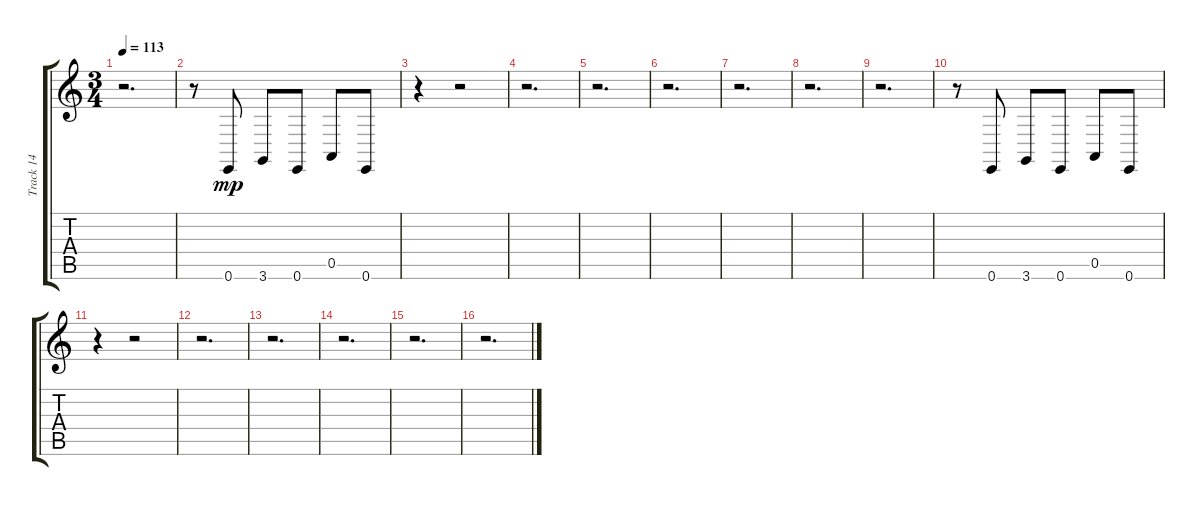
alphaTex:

\track ("Track 14" "Track 14") {instrument synthbrass2}
\staff {score tabs}
\tuning (E4 B3 G3 D3 A2 E2) {hide}
\ts (3 4)
\tempo 113
\clef g2
\ks c
r.2{d dy mp} |
r.8 0.6.8 3.6.8 0.6.8 0.5.8 0.6.8 |
r.4 r.2 |
r.2{d} |
r.2{d} |
r.2{d} |
r.2{d} |
r.2{d} |
r.2{d} |
r.8 0.6.8 3.6.8 0.6.8 0.5.8 0.6.8 |
r.4 r.2 |
r.2{d} |
r.2{d} |
r.2{d} |
r.2{d} |
r.2{d}
